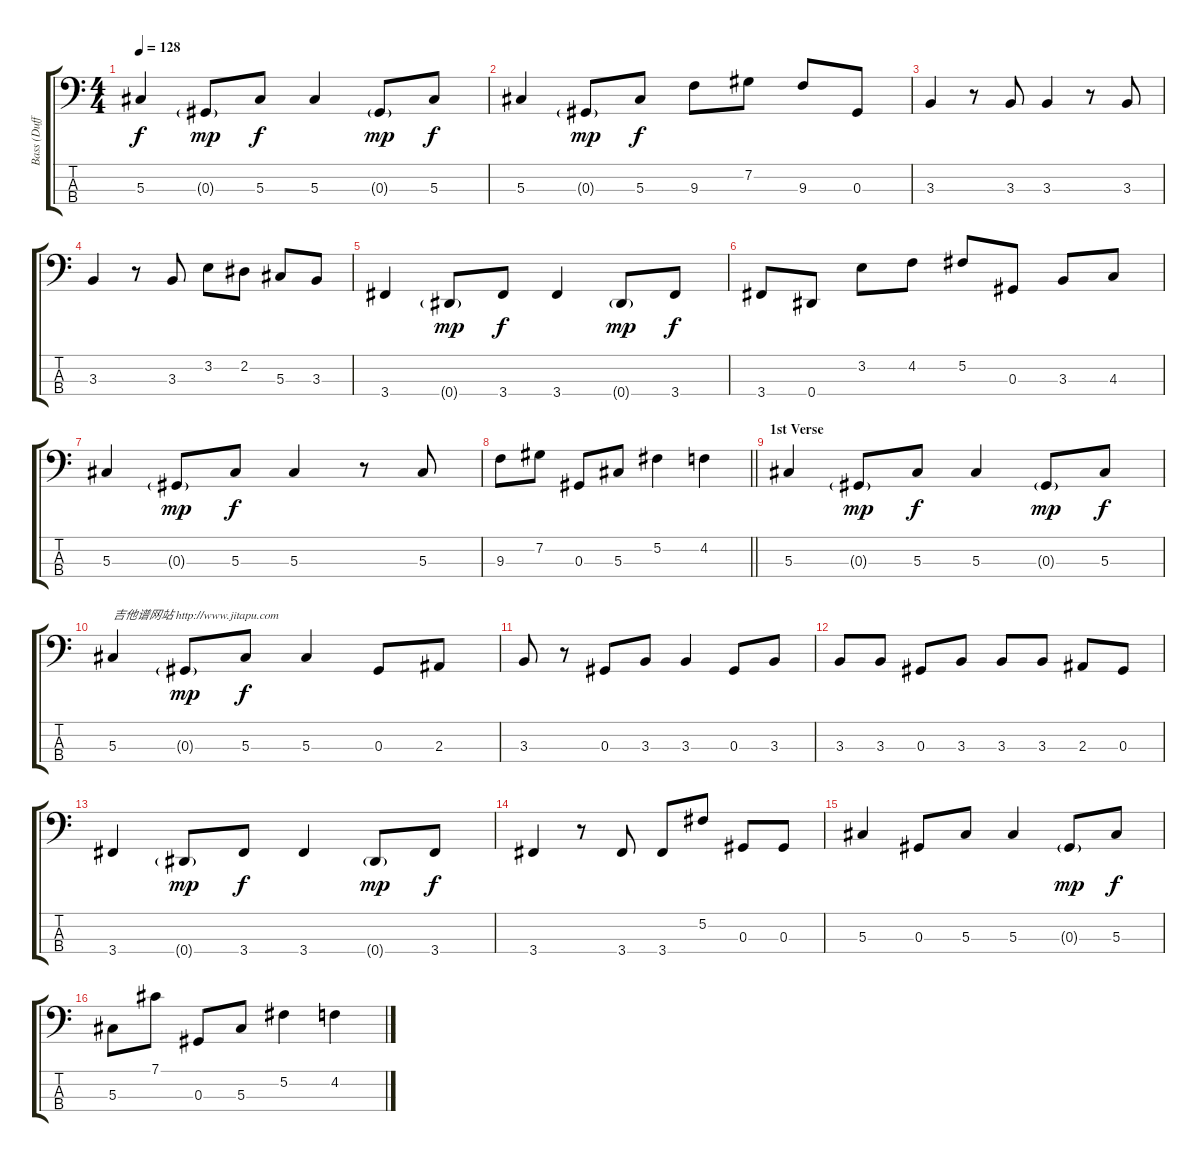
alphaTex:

\track ("Bass (Duff)" "Bass (Duff") {instrument electricbasspick}
\staff {score tabs}
\tuning (Gb2 Db2 Ab1 Eb1) {hide}
\ts (4 4)
\tempo 128
\clef f4
\ks c
5.3.4{dy f} 0.3{g}.8{dy mp} 5.3.8{dy f} 5.3.4 0.3{g}.8{dy mp} 5.3.8{dy f} |
5.3.4 0.3{g}.8{dy mp} 5.3.8{dy f} 9.3.8 7.2.8 9.3.8 0.3.8 |
3.3.4 r.8 3.3.8 3.3.4 r.8 3.3.8 |
3.3.4 r.8 3.3.8 3.2.8 2.2.8 5.3.8 3.3.8 |
3.4.4 0.4{g}.8{dy mp} 3.4.8{dy f} 3.4.4 0.4{g}.8{dy mp} 3.4.8{dy f} |
3.4.8 0.4.8 3.2.8 4.2.8 5.2.8 0.3.8 3.3.8 4.3.8 |
5.3.4 0.3{g}.8{dy mp} 5.3.8{dy f} 5.3.4 r.8 5.3.8 |
\barLineRight lightlight
9.3.8 7.2.8 0.3.8 5.3.8 5.2.4 4.2.4 |
\section ("" "1st Verse")
5.3.4 0.3{g}.8{dy mp} 5.3.8{dy f} 5.3.4 0.3{g}.8{dy mp} 5.3.8{dy f} |
5.3.4{txt "吉他谱网站 http://www.jitapu.com"} 0.3{g}.8{dy mp} 5.3.8{dy f} 5.3.4 0.3.8 2.3.8 |
3.3.8 r.8 0.3.8 3.3.8 3.3.4 0.3.8 3.3.8 |
3.3.8 3.3.8 0.3.8 3.3.8 3.3.8 3.3.8 2.3.8 0.3.8 |
3.4.4 0.4{g}.8{dy mp} 3.4.8{dy f} 3.4.4 0.4{g}.8{dy mp} 3.4.8{dy f} |
3.4.4 r.8 3.4.8 3.4.8 5.2.8 0.3.8 0.3.8 |
5.3.4 0.3.8 5.3.8 5.3.4 0.3{g}.8{dy mp} 5.3.8{dy f} |
5.3.8 7.1.8 0.3.8 5.3.8 5.2.4 4.2.4
